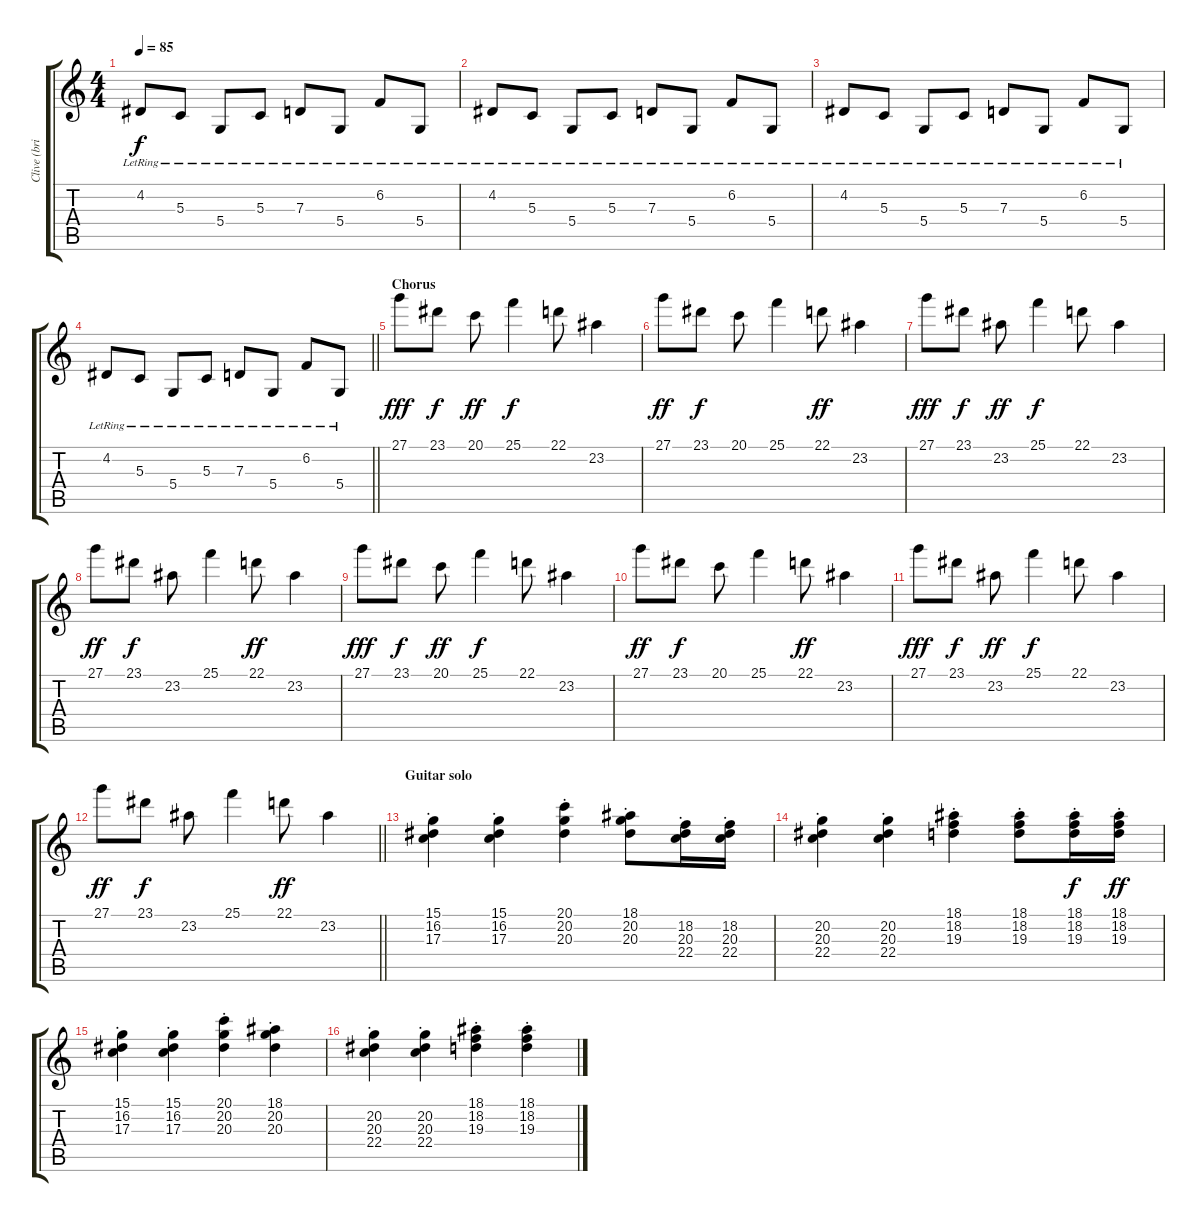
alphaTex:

\track ("Clive (brightness)" "Clive (bri") {instrument fx5brightness}
\staff {score tabs}
\tuning (E4 B3 G3 D3 A2 E2) {hide}
\ts (4 4)
\tempo 85
\clef g2
\ks c
4.2{lr}.8{dy f} 5.3{lr}.8 5.4{lr}.8 5.3{lr}.8 7.3{lr}.8 5.4{lr}.8 6.2{lr}.8 5.4{lr}.8 |
4.2{lr}.8 5.3{lr}.8 5.4{lr}.8 5.3{lr}.8 7.3{lr}.8 5.4{lr}.8 6.2{lr}.8 5.4{lr}.8 |
4.2{lr}.8 5.3{lr}.8 5.4{lr}.8 5.3{lr}.8 7.3{lr}.8 5.4{lr}.8 6.2{lr}.8 5.4{lr}.8 |
\barLineRight lightlight
4.2{lr}.8 5.3{lr}.8 5.4{lr}.8 5.3{lr}.8 7.3{lr}.8 5.4{lr}.8 6.2{lr}.8 5.4{lr}.8 |
\section ("" "Chorus")
27.1.8{dy fff} 23.1.8{dy f} 20.1.8{dy ff} 25.1.4{dy f} 22.1.8 23.2.4 |
27.1.8{dy ff} 23.1.8{dy f} 20.1.8 25.1.4 22.1.8{dy ff} 23.2.4 |
27.1.8{dy fff} 23.1.8{dy f} 23.2.8{dy ff} 25.1.4{dy f} 22.1.8 23.2.4 |
27.1.8{dy ff} 23.1.8{dy f} 23.2.8 25.1.4 22.1.8{dy ff} 23.2.4 |
27.1.8{dy fff} 23.1.8{dy f} 20.1.8{dy ff} 25.1.4{dy f} 22.1.8 23.2.4 |
27.1.8{dy ff} 23.1.8{dy f} 20.1.8 25.1.4 22.1.8{dy ff} 23.2.4 |
27.1.8{dy fff} 23.1.8{dy f} 23.2.8{dy ff} 25.1.4{dy f} 22.1.8 23.2.4 |
\barLineRight lightlight
27.1.8{dy ff} 23.1.8{dy f} 23.2.8 25.1.4 22.1.8{dy ff} 23.2.4 |
\section ("" "Guitar solo")
(15.1{st} 16.2{st} 17.3{st}).4 (15.1{st} 16.2{st} 17.3{st}).4 (20.1{st} 20.2{st} 20.3{st}).4 (18.1{st} 20.2{st} 20.3{st}).8 (18.2{st} 20.3{st} 22.4{st}).16 (18.2{st} 20.3{st} 22.4{st}).16 |
(20.2{st} 20.3{st} 22.4{st}).4 (20.2{st} 20.3{st} 22.4{st}).4 (18.1{st} 18.2{st} 19.3{st}).4 (18.1{st} 18.2{st} 19.3{st}).8 (18.1{st} 18.2{st} 19.3{st}).16{dy f} (18.1{st} 18.2{st} 19.3{st}).16{dy ff} |
(15.1{st} 16.2{st} 17.3{st}).4 (15.1{st} 16.2{st} 17.3{st}).4 (20.1{st} 20.2{st} 20.3{st}).4 (18.1{st} 20.2{st} 20.3{st}).4 |
(20.2{st} 20.3{st} 22.4{st}).4 (20.2{st} 20.3{st} 22.4{st}).4 (18.1{st} 18.2{st} 19.3{st}).4 (18.1{st} 18.2{st} 19.3{st}).4
